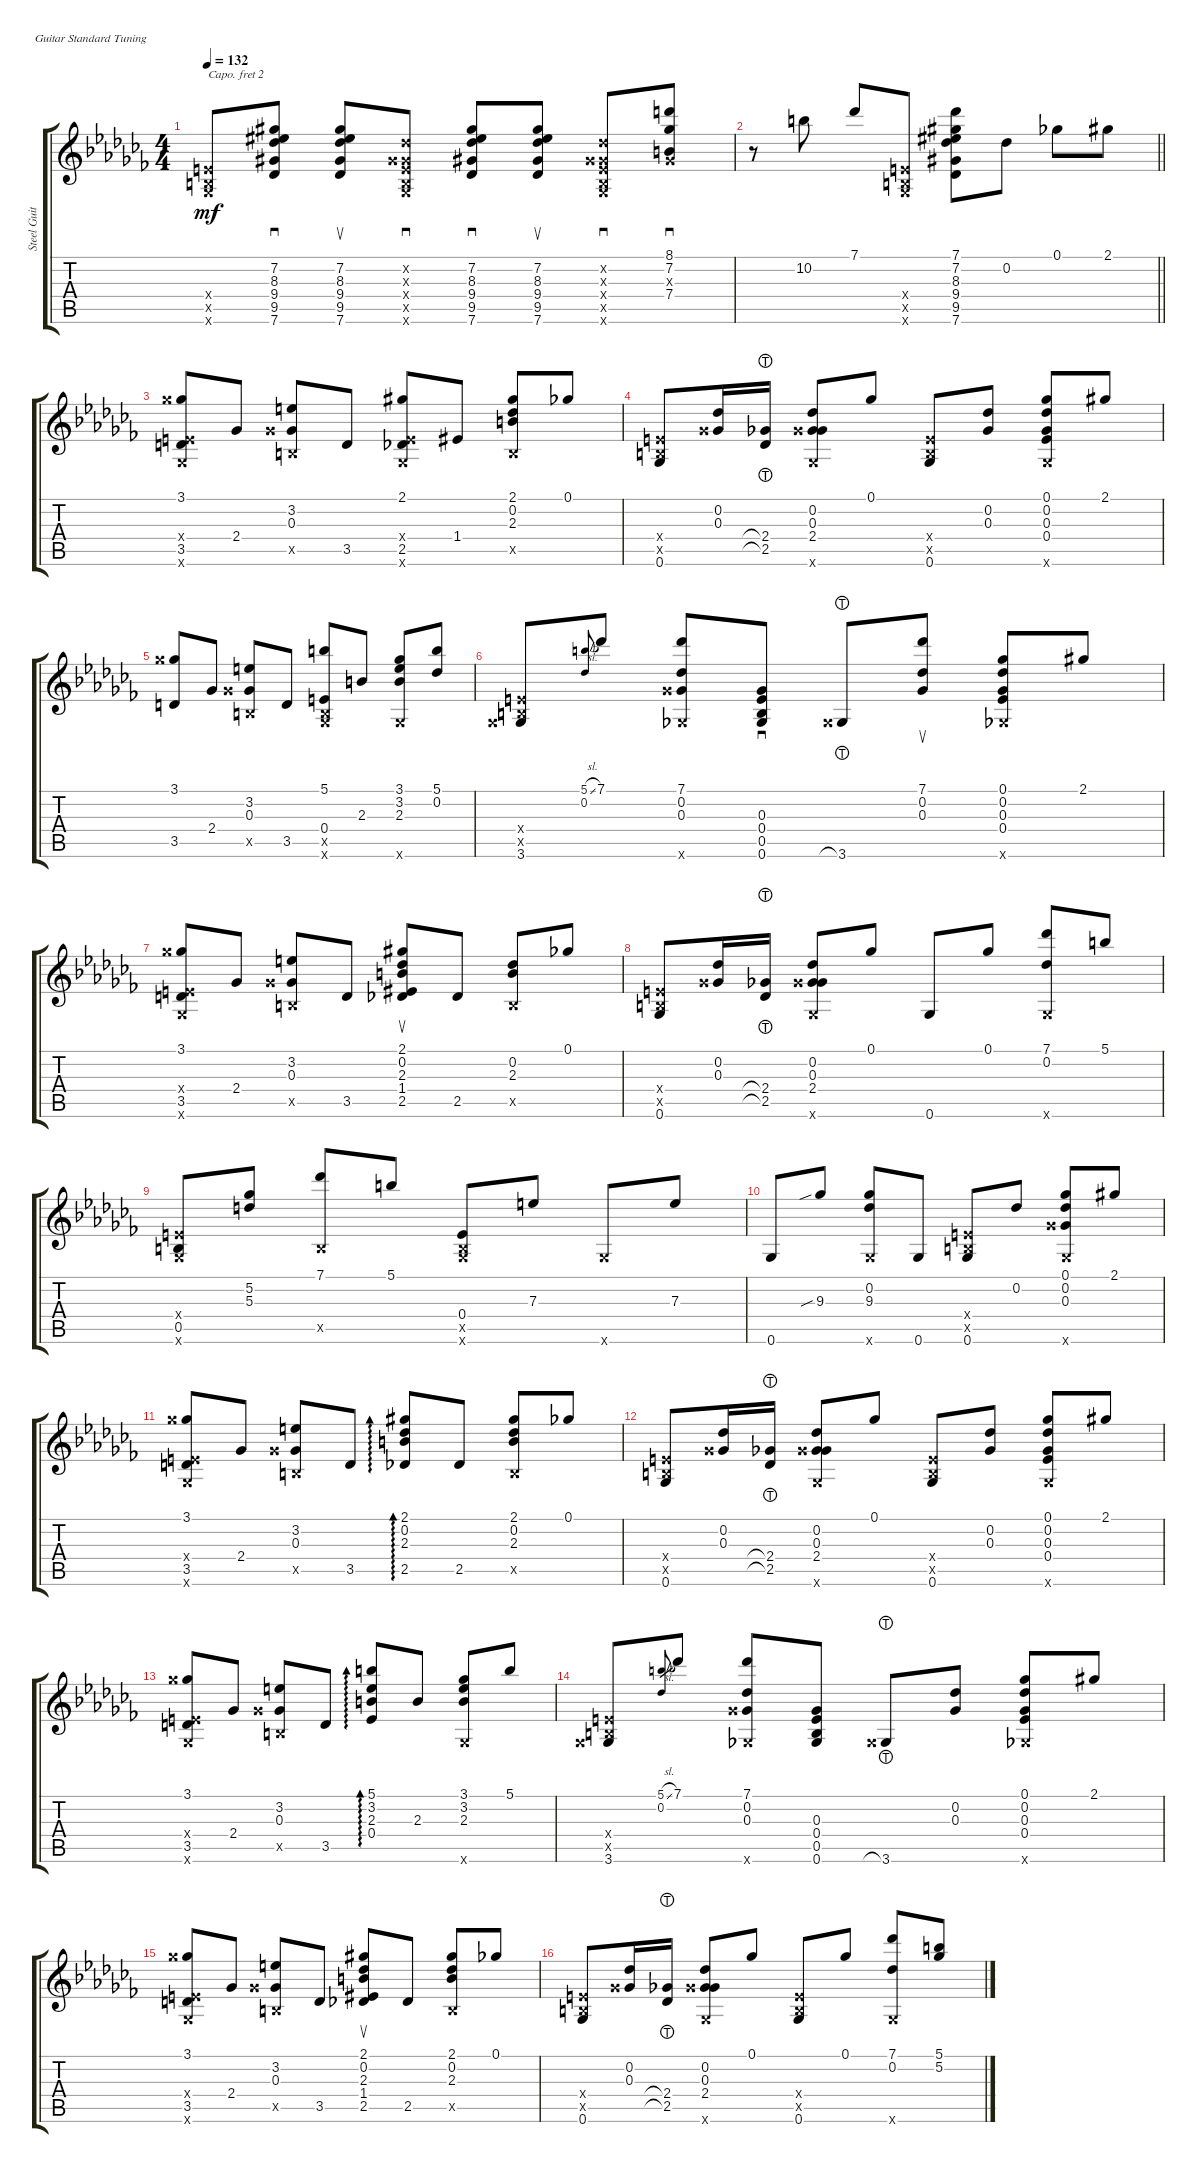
\defaultSystemsLayout 4
\bracketExtendMode groupsimilarinstruments
\otherSystemsTrackNameOrientation horizontal
\track ("Steel Guitar" "Steel Guit") {instrument acousticguitarsteel}
\staff {score tabs}
\capo 2
\tuning (E4 B3 G3 D3 A2 E2)
\ts (4 4)
\tempo 132
\clef g2
\ks cb
(0.6{x acc forcenatural} 0.5{x acc forcenatural} 0.4{x acc forcenatural}).8{dy mf beam Up} (7.6{acc forcenatural} 9.5{acc #} 9.4{acc forcenatural} 8.3{acc #} 7.2{acc #}).8{sd beam Up} (7.2{acc #} 8.3{acc #} 9.4{acc forcenatural} 9.5{acc #} 7.6{acc forcenatural}).8{su beam Up} (0.6{x acc forcenatural} 0.5{x acc forcenatural} 0.4{x acc forcenatural} 0.3{x acc x} 0.2{x acc forcenatural}).8{sd beam Up} (7.2{acc #} 8.3{acc #} 9.4{acc forcenatural} 9.5{acc #} 7.6{acc forcenatural}).8{sd beam Up} (7.6{acc forcenatural} 9.5{acc #} 9.4{acc forcenatural} 8.3{acc #} 7.2{acc #}).8{su beam Up} (0.2{x acc forcenatural} 0.3{x acc x} 0.4{x acc forcenatural} 0.5{x acc forcenatural} 0.6{x acc forcenatural}).8{sd beam Up} (7.4{acc forcenatural} 0.3{x acc x} 7.2{acc #} 8.1{acc #}).8{sd beam Up} |
\barLineRight lightlight
r.8{beam Down} 10.2{acc forcenatural}.8{beam Down} 7.1{acc forcenatural}.8{beam Up} (0.6{x acc forcenatural} 0.5{x acc forcenatural} 0.4{x acc forcenatural}).8{beam Up} (7.6{acc forcenatural} 9.5{acc #} 9.4{acc forcenatural} 8.3{acc #} 7.2{acc #} 7.1{acc forcenatural}).8{beam Down} 0.2{acc forcenatural}.8{beam Down} 0.1{acc forcenatural}.8{beam Down} 2.1{acc #}.8{beam Down} |
(3.1{acc x} 3.5{acc #} 0.6{x acc forcenatural} 0.4{x acc forcenatural}).8{beam Up} 2.4{acc forcenatural}.8{beam Up} (0.3{acc x} 3.2{acc forcenatural} 0.5{x acc forcenatural}).8{beam Up} 3.5{acc #}.8{beam Up} (2.5{acc forcenatural} 2.1{acc #} 0.6{x acc forcenatural} 0.4{x acc forcenatural}).8{beam Up} 1.4{acc #}.8{beam Up} (2.3{acc forcenatural} 0.2{acc forcenatural} 2.1{acc #} 0.5{x acc forcenatural}).8{beam Up} 0.1{acc forcenatural}.8{beam Up} |
(0.6{acc forcenatural} 0.5{x acc forcenatural} 0.4{x acc forcenatural}).8{beam Up} (0.2{acc forcenatural} 0.3{acc x}).16{beam Up} (2.4{lht acc forcenatural} 2.5{lht acc forcenatural}).16{beam Up} (0.6{x acc forcenatural} 2.4{acc forcenatural} 0.3{acc x} 0.2{acc forcenatural}).8{beam Up} 0.1{acc forcenatural}.8{beam Up} (0.6{acc forcenatural} 0.5{x acc forcenatural} 0.4{x acc forcenatural}).8{beam Up} (0.2{acc forcenatural} 0.3{acc x}).8{beam Up} (0.3{acc x} 0.2{acc forcenatural} 0.1{acc forcenatural} 0.4{acc forcenatural} 0.6{x acc forcenatural}).8{beam Up} 2.1{acc #}.8{beam Up} |
(3.1{acc x} 3.5{acc #}).8{beam Up} 2.4{acc forcenatural}.8{beam Up} (0.3{acc x} 3.2{acc forcenatural} 0.5{x acc forcenatural}).8{beam Up} 3.5{acc #}.8{beam Up} (0.4{acc forcenatural} 5.1{acc forcenatural} 0.5{x acc forcenatural} 0.6{x acc forcenatural}).8{beam Up} 2.3{acc forcenatural}.8{beam Up} (2.3{acc forcenatural} 3.2{acc forcenatural} 3.1{acc x} 0.6{x acc forcenatural}).8{beam Up} (5.1{acc forcenatural} 0.2{acc forcenatural}).8{beam Up} |
(3.6{acc x} 0.5{x acc forcenatural} 0.4{x acc forcenatural}).8{beam Up} (5.1{sl acc forcenatural} 0.2{acc forcenatural}).8{gr onbeat beam Up} 7.1{acc forcenatural}.8{beam Up} (7.1{acc forcenatural} 0.2{acc forcenatural} 0.3{acc x} 0.6{x acc forcenatural}).8{beam Up} (0.6{acc forcenatural} 0.5{acc forcenatural} 0.4{acc forcenatural} 0.3{acc x}).8{sd beam Up} 3.6{lht acc x}.8{beam Up} (7.1{acc forcenatural} 0.2{acc forcenatural} 0.3{acc x}).8{su beam Up} (0.1{acc forcenatural} 0.2{acc forcenatural} 0.3{acc x} 0.4{acc forcenatural} 0.6{x acc forcenatural}).8{beam Up} 2.1{acc #}.8{beam Up} |
(3.5{acc #} 3.1{acc x} 0.6{x acc forcenatural} 0.4{x acc forcenatural}).8{beam Up} 2.4{acc forcenatural}.8{beam Up} (0.3{acc x} 3.2{acc forcenatural} 0.5{x acc forcenatural}).8{beam Up} 3.5{acc #}.8{beam Up} (2.5{acc forcenatural} 1.4{acc #} 2.3{acc forcenatural} 0.2{acc forcenatural} 2.1{acc #}).8{su beam Up} 2.5{acc forcenatural}.8{beam Up} (0.5{x acc forcenatural} 2.3{acc forcenatural} 0.2{acc forcenatural}).8{beam Up} 0.1{acc forcenatural}.8{beam Up} |
(0.6{acc forcenatural} 0.5{x acc forcenatural} 0.4{x acc forcenatural}).8{beam Up} (0.2{acc forcenatural} 0.3{acc x}).16{beam Up} (2.5{lht acc forcenatural} 2.4{lht acc forcenatural}).16{beam Up} (2.4{acc forcenatural} 0.3{acc x} 0.2{acc forcenatural} 0.6{x acc forcenatural}).8{beam Up} 0.1{acc forcenatural}.8{beam Up} 0.6{acc forcenatural}.8{beam Up} 0.1{acc forcenatural}.8{beam Up} (7.1{acc forcenatural} 0.2{acc forcenatural} 0.6{x acc forcenatural}).8{beam Up} 5.1{acc forcenatural}.8{beam Up} |
(0.5{acc forcenatural} 0.6{x acc forcenatural} 0.4{x acc forcenatural}).8{beam Up} (5.2{acc forcenatural} 5.3{acc #}).8{beam Up} (7.1{acc forcenatural} 0.5{x acc forcenatural}).8{beam Up} 5.1{acc forcenatural}.8{beam Up} (0.4{acc forcenatural} 0.5{x acc forcenatural} 0.6{x acc forcenatural}).8{beam Up} 7.3{acc forcenatural}.8{beam Up} 0.6{x acc forcenatural}.8{beam Up} 7.3{acc forcenatural}.8{beam Up} |
0.6{acc forcenatural}.8{beam Up} 9.3{sib acc forcenatural}.8{beam Up} (9.3{acc forcenatural} 0.2{acc forcenatural} 0.6{x acc forcenatural}).8{beam Up} 0.6{acc forcenatural}.8{beam Up} (0.6{acc forcenatural} 0.5{x acc forcenatural} 0.4{x acc forcenatural}).8{beam Up} 0.2{acc forcenatural}.8{beam Up} (0.2{acc forcenatural} 0.1{acc forcenatural} 0.3{acc x} 0.6{x acc forcenatural}).8{beam Up} 2.1{acc #}.8{beam Up} |
(3.5{acc #} 3.1{acc x} 0.6{x acc forcenatural} 0.4{x acc forcenatural}).8{beam Up} 2.4{acc forcenatural}.8{beam Up} (0.3{acc x} 3.2{acc forcenatural} 0.5{x acc forcenatural}).8{beam Up} 3.5{acc #}.8{beam Up} (2.5{acc forcenatural} 2.1{acc #} 0.2{acc forcenatural} 2.3{acc forcenatural}).8{ad 0 beam Up} 2.5{acc forcenatural}.8{beam Up} (0.5{x acc forcenatural} 2.1{acc #} 0.2{acc forcenatural} 2.3{acc forcenatural}).8{beam Up} 0.1{acc forcenatural}.8{beam Up} |
(0.6{acc forcenatural} 0.5{x acc forcenatural} 0.4{x acc forcenatural}).8{beam Up} (0.2{acc forcenatural} 0.3{acc x}).16{beam Up} (2.4{lht acc forcenatural} 2.5{lht acc forcenatural}).16{beam Up} (0.6{x acc forcenatural} 2.4{acc forcenatural} 0.3{acc x} 0.2{acc forcenatural}).8{beam Up} 0.1{acc forcenatural}.8{beam Up} (0.6{acc forcenatural} 0.5{x acc forcenatural} 0.4{x acc forcenatural}).8{beam Up} (0.2{acc forcenatural} 0.3{acc x}).8{beam Up} (0.3{acc x} 0.2{acc forcenatural} 0.1{acc forcenatural} 0.4{acc forcenatural} 0.6{x acc forcenatural}).8{beam Up} 2.1{acc #}.8{beam Up} |
(3.1{acc x} 3.5{acc #} 0.6{x acc forcenatural} 0.4{x acc forcenatural}).8{beam Up} 2.4{acc forcenatural}.8{beam Up} (0.3{acc x} 3.2{acc forcenatural} 0.5{x acc forcenatural}).8{beam Up} 3.5{acc #}.8{beam Up} (0.4{acc forcenatural} 5.1{acc forcenatural} 2.3{acc forcenatural} 3.2{acc forcenatural}).8{ad 0 beam Up} 2.3{acc forcenatural}.8{beam Up} (2.3{acc forcenatural} 3.2{acc forcenatural} 3.1{acc x} 0.6{x acc forcenatural}).8{beam Up} 5.1{acc forcenatural}.8{beam Up} |
(3.6{acc x} 0.5{x acc forcenatural} 0.4{x acc forcenatural}).8{beam Up} (5.1{sl acc forcenatural} 0.2{acc forcenatural}).8{gr beam Up} 7.1{acc forcenatural}.8{beam Up} (7.1{acc forcenatural} 0.2{acc forcenatural} 0.3{acc x} 0.6{x acc forcenatural}).8{beam Up} (0.6{acc forcenatural} 0.5{acc forcenatural} 0.4{acc forcenatural} 0.3{acc x}).8{beam Up} 3.6{lht acc x}.8{beam Up} (0.2{acc forcenatural} 0.3{acc x}).8{beam Up} (0.3{acc x} 0.2{acc forcenatural} 0.1{acc forcenatural} 0.4{acc forcenatural} 0.6{x acc forcenatural}).8{beam Up} 2.1{acc #}.8{beam Up} |
(3.1{acc x} 3.5{acc #} 0.6{x acc forcenatural} 0.4{x acc forcenatural}).8{beam Up} 2.4{acc forcenatural}.8{beam Up} (0.3{acc x} 3.2{acc forcenatural} 0.5{x acc forcenatural}).8{beam Up} 3.5{acc #}.8{beam Up} (2.5{acc forcenatural} 1.4{acc #} 2.3{acc forcenatural} 0.2{acc forcenatural} 2.1{acc #}).8{su beam Up} 2.5{acc forcenatural}.8{beam Up} (0.5{x acc forcenatural} 2.3{acc forcenatural} 0.2{acc forcenatural} 2.1{acc #}).8{beam Up} 0.1{acc forcenatural}.8{beam Up} |
(0.6{acc forcenatural} 0.5{x acc forcenatural} 0.4{x acc forcenatural}).8{beam Up} (0.2{acc forcenatural} 0.3{acc x}).16{beam Up} (2.5{lht acc forcenatural} 2.4{lht acc forcenatural}).16{beam Up} (2.4{acc forcenatural} 0.3{acc x} 0.2{acc forcenatural} 0.6{x acc forcenatural}).8{beam Up} 0.1{acc forcenatural}.8{beam Up} (0.6{acc forcenatural} 0.5{x acc forcenatural} 0.4{x acc forcenatural}).8{beam Up} 0.1{acc forcenatural}.8{beam Up} (7.1{acc forcenatural} 0.2{acc forcenatural} 0.6{x acc forcenatural}).8{beam Up} (5.1{acc forcenatural} 5.2{acc forcenatural}).8{beam Up}
